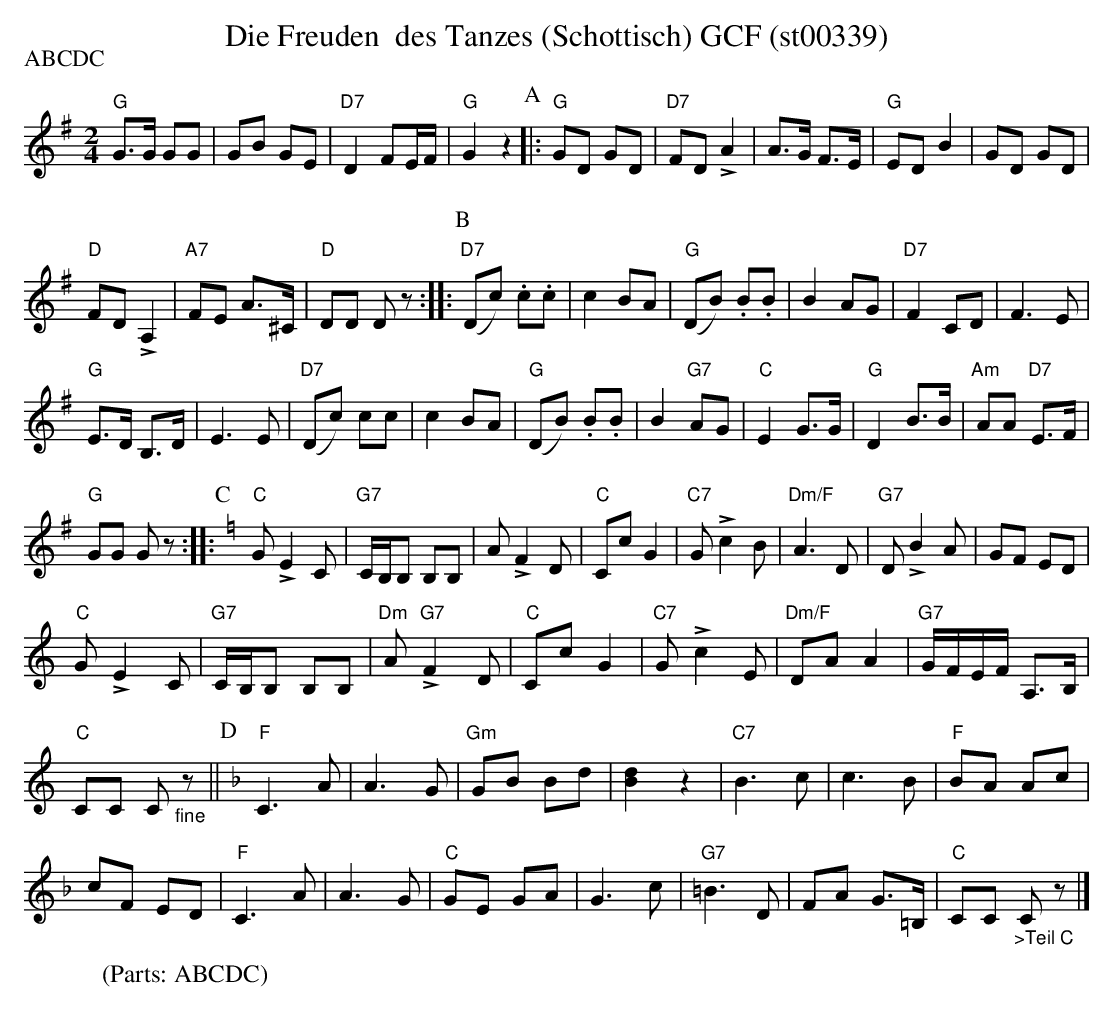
X:1
T:Die Freuden  des Tanzes (Schottisch) GCF (st00339)
P:ABCDC
M:2/4
L:1/8
K:G transpose=3 %%MIDI gchordon
"G"G>G GG | GB GE | "D7"D2 FE/2F/2 | "G"G2z2[P:A] |: "G"GD GD | "D7"FD !>!A2 | A>G F>E | "G"ED B2 | GD GD |
"D"FD !>!A,2 | "A7"FE A>^C | "D"DD Dz :: [P:B] "D7"(Dc) .c.c | c2BA | "G"(DB) .B.B | B2 AG | "D7"F2CD | F3E |
"G"E>D B,>D | E3E | "D7"(Dc) cc | c2 BA | "G"(DB) .B.B | B2"G7"AG | "C"E2 G>G | "G"D2B>B | "Am"AA "D7"E>F |
"G"GG Gz :: [P:C] [K:C] "C"G!>!E2C | "G7"C/2B,/2B, B,B, | A!>!F2 D | "C"CcG2 | "C7"G!>!c2B | "Dm/F"A3D | "G7"D!>!B2A | GF ED |
"C"G!>!E2C | "G7"C/2B,/2B, B,B, | "Dm"A"G7"!>!F2D | "C"CcG2 | "C7"G!>!c2E | "Dm/F"DAA2 | "G7"G/2F/2E/2F/2 A,>B, |
"C"CC C"_fine"z || [P:D] [K:F] "F"C3A | A3G | "Gm"GB Bd | [Bd]2z2 | "C7"B3c | c3B | "F"BA Ac |
cF ED | "F"C3A | A3G | "C"GE GA | G3c | "G7"=B3D | FA G>=B, | "C"CC "_>Teil C"Cz |]
W:(Parts: ABCDC)
